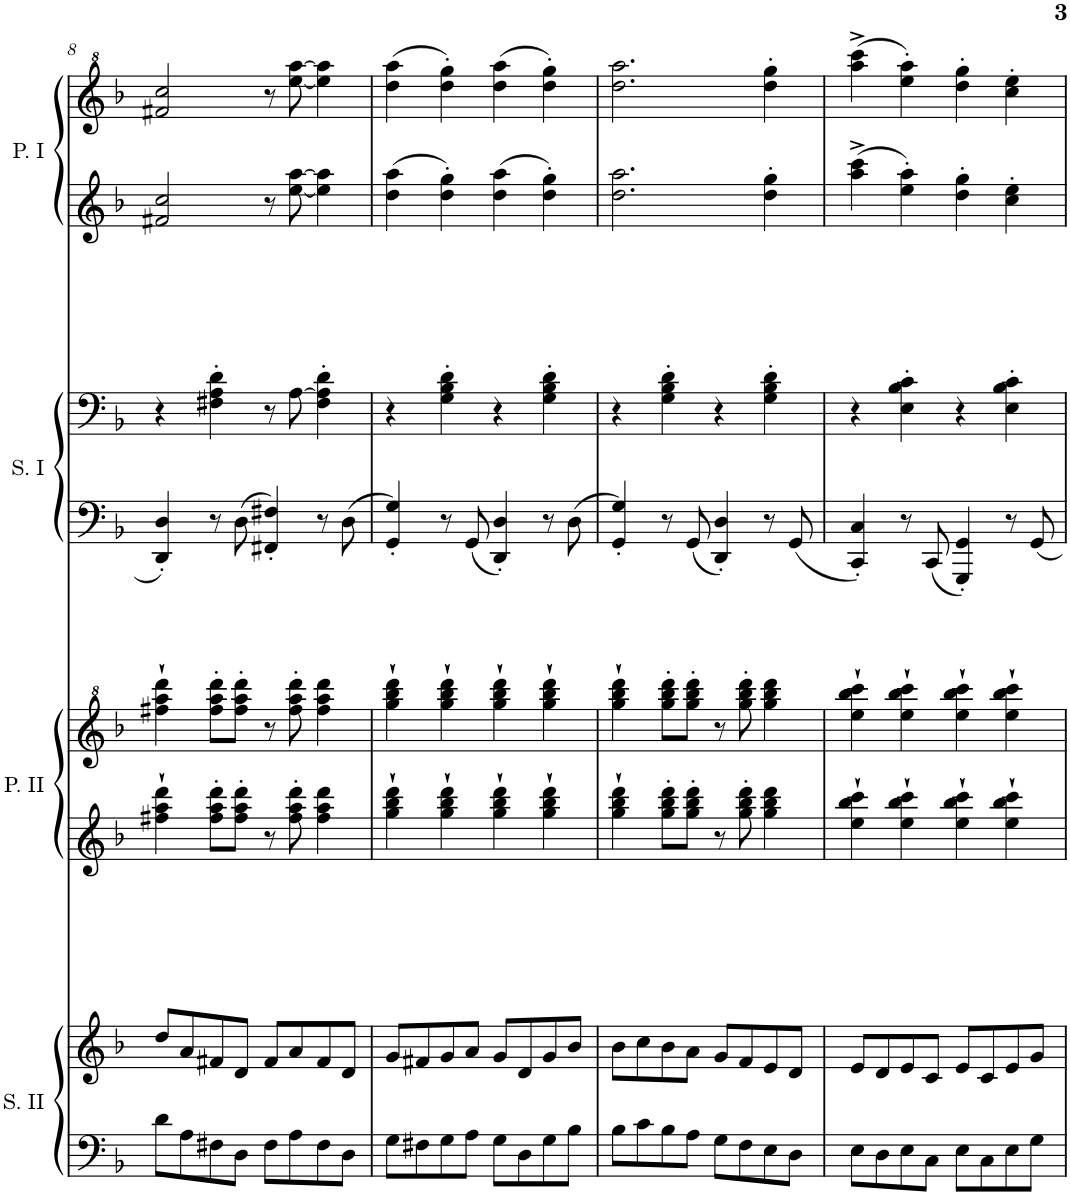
**kern	**kern	**kern	**kern	**kern	**kern	**kern	**kern
*part4	*part4	*part3	*part3	*part2	*part2	*part1	*part1
*staff8	*staff7	*staff6	*staff5	*staff4	*staff3	*staff2	*staff1
*I"Secondo II	*	*I"Primo II	*	*I"Secondo I	*	*I"Primo I	*
*I'S. II	*	*I'P. II	*	*I'S. I	*	*I'P. I	*
!!LO:PB:g=z
*clefF4	*clefG2	*clefG2	*clefG^2	*clefF4	*clefF4	*clefG2	*clefG^2
*k[b-]	*k[b-]	*k[b-]	*k[b-]	*k[b-]	*k[b-]	*k[b-]	*k[b-]
*M2/2	*M2/2	*M2/2	*M2/2	*M2/2	*M2/2	*M2/2	*M2/2
*met(c|)	*met(c|)	*met(c|)	*met(c|)	*met(c|)	*met(c|)	*met(c|)	*met(c|)
=8	=8	=8	=8	=8	=8	=8	=8
8d\L	8dd/L	4ff#X\` 4aa\` 4ddd\`	4fff#X\` 4aaa\` 4dddd\`	4DD/' 4D/'	4r	2f#X/ 2cc/	2ff#X/ 2ccc/
8A\	8a/	.	.	.	.	.	.
8F#X\	8f#X/	8ff#\'> 8aa\'> 8ddd\'>L	8fff#\'> 8aaa\'> 8dddd\'>L	8r	4F#X\' 4A\' 4d\'	.	.
8D\J	8d/J	8ff#\'> 8aa\'> 8ddd\'>J	8fff#\'> 8aaa\'> 8dddd\'>J	8D\	.	.	.
8F#\L	8f#/L	8r	8r	4FF#X/' 4F#X/'	8r	8r	8r
8A\	8a/	8ff#\'> 8aa\'> 8ddd\'>	8fff#\'> 8aaa\'> 8dddd\'>	.	[8A\	[8ee\ [8aa\	[8eee\ [8aaa\
8F#\	8f#/	4ff#\ 4aa\ 4ddd\	4fff#\ 4aaa\ 4dddd\	8r	4F#\' 4A\]' 4d\'	4ee\] 4aa\]	4eee\] 4aaa\]
8D\J	8d/J	.	.	8D\	.	.	.
=9	=9	=9	=9	=9	=9	=9	=9
8G\L	8g/L	4gg\` 4bb-\` 4ddd\`	4ggg\` 4bbb-\` 4dddd\`	4GG/' 4G/'	4r	4dd\ 4aa\	(4ddd\ 4aaa\
8F#X\	8f#X/	.	.	.	.	.	.
8G\	8g/	4gg\` 4bb-\` 4ddd\`	4ggg\` 4bbb-\` 4dddd\`	8r	4G\' 4B-\' 4d\'	4dd\' 4gg\'	4ddd\' 4ggg\')
8A\J	8a/J	.	.	8GG/	.	.	.
8G\L	8g/L	4gg\` 4bb-\` 4ddd\`	4ggg\` 4bbb-\` 4dddd\`	4DD/' 4D/'	4r	4dd\ 4aa\	(4ddd\ 4aaa\
8D\	8d/	.	.	.	.	.	.
8G\	8g/	4gg\` 4bb-\` 4ddd\`	4ggg\` 4bbb-\` 4dddd\`	8r	4G\' 4B-\' 4d\'	4dd\' 4gg\'	4ddd\' 4ggg\')
8B-\J	8b-/J	.	.	8D\	.	.	.
=10	=10	=10	=10	=10	=10	=10	=10
8B-\L	8b-\L	4gg\` 4bb-\` 4ddd\`	4ggg\` 4bbb-\` 4dddd\`	4GG/' 4G/'	4r	2.dd\ 2.aa\	2.ddd\ 2.aaa\
8c\	8cc\	.	.	.	.	.	.
8B-\	8b-\	8gg\'> 8bb-\'> 8ddd\'>L	8ggg\'> 8bbb-\'> 8dddd\'>L	8r	4G\' 4B-\' 4d\'	.	.
8A\J	8a\J	8gg\'> 8bb-\'> 8ddd\'>J	8ggg\'> 8bbb-\'> 8dddd\'>J	8GG/	.	.	.
8G\L	8g/L	8r	8r	4DD/' 4D/'	4r	.	.
8F\	8f/	8gg\'> 8bb-\'> 8ddd\'>	8ggg\'> 8bbb-\'> 8dddd\'>	.	.	.	.
8E\	8e/	4gg\ 4bb-\ 4ddd\	4ggg\ 4bbb-\ 4dddd\	8r	4G\' 4B-\' 4d\'	4dd\' 4gg\'	4ddd\' 4ggg\'
8D\J	8d/J	.	.	8GG/	.	.	.
=11	=11	=11	=11	=11	=11	=11	=11
8E\L	8e/L	4ee\` 4bb-\` 4ccc\`	4eee\` 4bbb-\` 4cccc\`	4CC/' 4C/'	4r	4aa\^ 4ccc\^	(4aaa\^ 4cccc\^
8D\	8d/	.	.	.	.	.	.
8E\	8e/	4ee\` 4bb-\` 4ccc\`	4eee\` 4bbb-\` 4cccc\`	8r	4E\' 4B-\' 4c\'	4ee\' 4aa\'	4eee\' 4aaa\')
8C\J	8c/J	.	.	8CC/	.	.	.
8E\L	8e/L	4ee\` 4bb-\` 4ccc\`	4eee\` 4bbb-\` 4cccc\`	4GGG/' 4GG/'	4r	4dd\' 4gg\'	4ddd\' 4ggg\'
8C\	8c/	.	.	.	.	.	.
8E\	8e/	4ee\` 4bb-\` 4ccc\`	4eee\` 4bbb-\` 4cccc\`	8r	4E\' 4B-\' 4c\'	4cc\' 4ee\'	4ccc\' 4eee\'
8G\J	8g/J	.	.	8GG/	.	.	.
=	=	=	=	=	=	=	=
*-	*-	*-	*-	*-	*-	*-	*-
